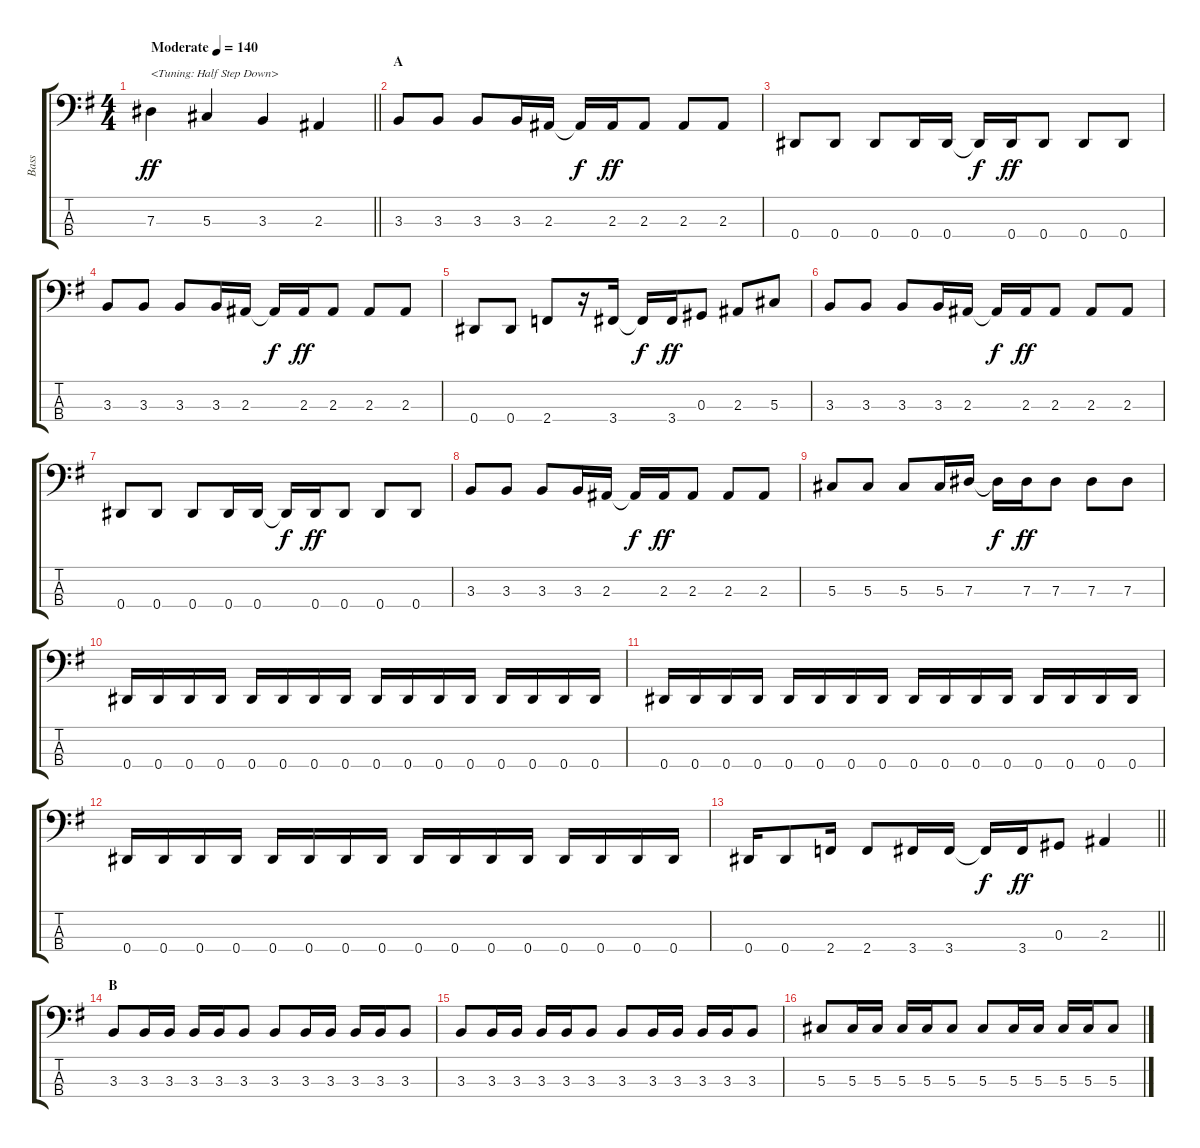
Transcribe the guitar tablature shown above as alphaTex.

\track ("Bass" "Bass") {instrument electricbasspick}
\staff {score tabs}
\tuning (Gb2 Db2 Ab1 Eb1) {hide}
\ts (4 4)
\tempo (140 "Moderate")
\clef f4
\barLineRight lightlight
\ks g
7.3.4{txt "<Tuning: Half Step Down>" dy ff instrument electricbasspick} 5.3.4 3.3.4 2.3.4 |
\section ("" "A")
3.3.8 3.3.8 3.3.8 3.3.16 2.3.16 2.3{t}.16{dy f} 2.3.16{dy ff} 2.3.8 2.3.8 2.3.8 |
0.4.8 0.4.8 0.4.8 0.4.16 0.4.16 0.4{t}.16{dy f} 0.4.16{dy ff} 0.4.8 0.4.8 0.4.8 |
3.3.8 3.3.8 3.3.8 3.3.16 2.3.16 2.3{t}.16{dy f} 2.3.16{dy ff} 2.3.8 2.3.8 2.3.8 |
0.4.8 0.4.8 2.4.8 r.16 3.4.16 3.4{t}.16{dy f} 3.4.16{dy ff} 0.3.8 2.3.8 5.3.8 |
3.3.8 3.3.8 3.3.8 3.3.16 2.3.16 2.3{t}.16{dy f} 2.3.16{dy ff} 2.3.8 2.3.8 2.3.8 |
0.4.8 0.4.8 0.4.8 0.4.16 0.4.16 0.4{t}.16{dy f} 0.4.16{dy ff} 0.4.8 0.4.8 0.4.8 |
3.3.8 3.3.8 3.3.8 3.3.16 2.3.16 2.3{t}.16{dy f} 2.3.16{dy ff} 2.3.8 2.3.8 2.3.8 |
5.3.8 5.3.8 5.3.8 5.3.16 7.3.16 7.3{t}.16{dy f} 7.3.16{dy ff} 7.3.8 7.3.8 7.3.8 |
0.4.16 0.4.16 0.4.16 0.4.16 0.4.16 0.4.16 0.4.16 0.4.16 0.4.16 0.4.16 0.4.16 0.4.16 0.4.16 0.4.16 0.4.16 0.4.16 |
0.4.16 0.4.16 0.4.16 0.4.16 0.4.16 0.4.16 0.4.16 0.4.16 0.4.16 0.4.16 0.4.16 0.4.16 0.4.16 0.4.16 0.4.16 0.4.16 |
0.4.16 0.4.16 0.4.16 0.4.16 0.4.16 0.4.16 0.4.16 0.4.16 0.4.16 0.4.16 0.4.16 0.4.16 0.4.16 0.4.16 0.4.16 0.4.16 |
\barLineRight lightlight
0.4.16 0.4.8 2.4.16 2.4.8 3.4.16 3.4.16 3.4{t}.16{dy f} 3.4.16{dy ff} 0.3.8 2.3.4 |
\section ("" "B")
3.3.8 3.3.16 3.3.16 3.3.16 3.3.16 3.3.8 3.3.8 3.3.16 3.3.16 3.3.16 3.3.16 3.3.8 |
3.3.8 3.3.16 3.3.16 3.3.16 3.3.16 3.3.8 3.3.8 3.3.16 3.3.16 3.3.16 3.3.16 3.3.8 |
5.3.8 5.3.16 5.3.16 5.3.16 5.3.16 5.3.8 5.3.8 5.3.16 5.3.16 5.3.16 5.3.16 5.3.8
